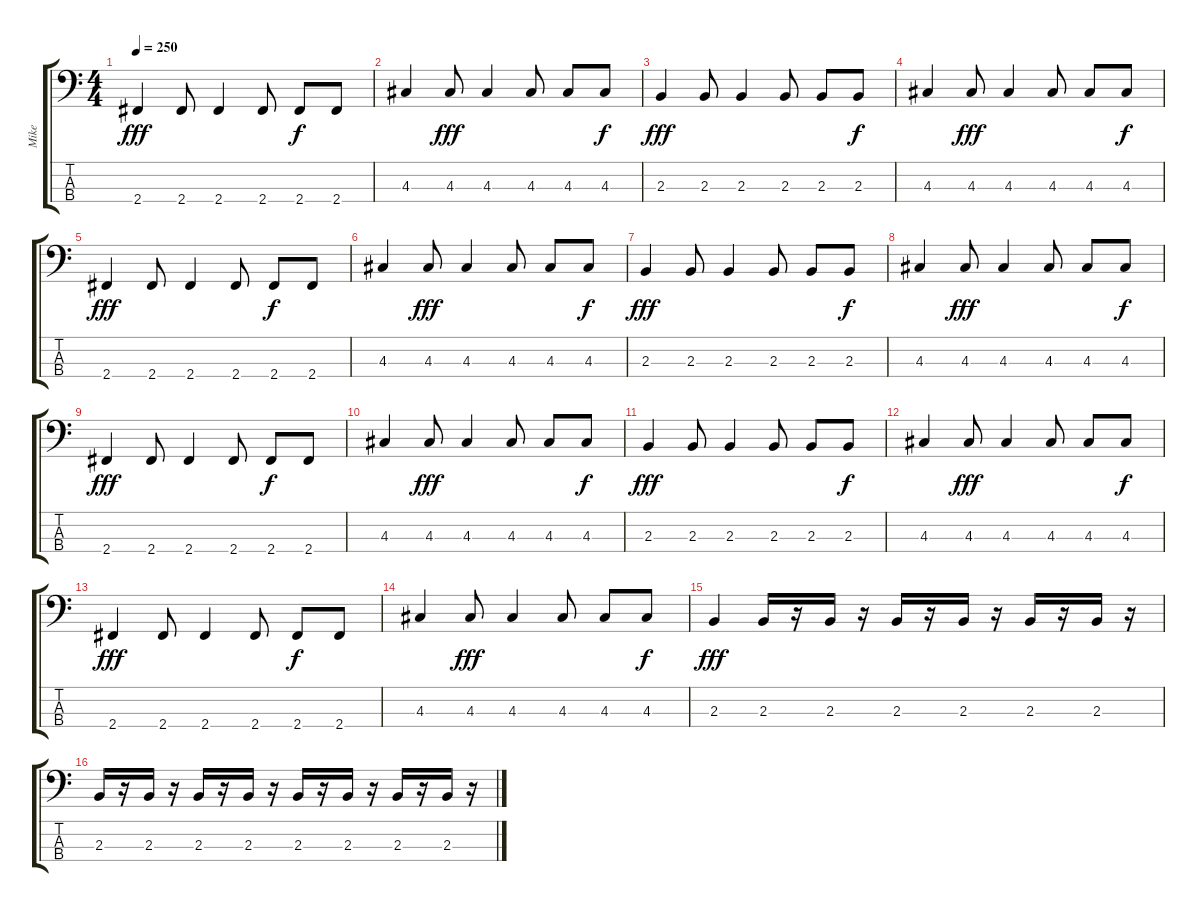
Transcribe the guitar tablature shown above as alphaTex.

\track ("Mike" "Mike") {instrument electricbasspick}
\staff {score tabs}
\tuning (G2 D2 A1 E1) {hide}
\ts (4 4)
\tempo 250
\clef f4
\ks c
2.4.4{dy fff instrument electricbasspick} 2.4.8 2.4.4 2.4.8 2.4.8{dy f} 2.4.8 |
4.3.4 4.3.8{dy fff} 4.3.4 4.3.8 4.3.8 4.3.8{dy f} |
2.3.4{dy fff} 2.3.8 2.3.4 2.3.8 2.3.8 2.3.8{dy f} |
4.3.4 4.3.8{dy fff} 4.3.4 4.3.8 4.3.8 4.3.8{dy f} |
2.4.4{dy fff} 2.4.8 2.4.4 2.4.8 2.4.8{dy f} 2.4.8 |
4.3.4 4.3.8{dy fff} 4.3.4 4.3.8 4.3.8 4.3.8{dy f} |
2.3.4{dy fff} 2.3.8 2.3.4 2.3.8 2.3.8 2.3.8{dy f} |
4.3.4 4.3.8{dy fff} 4.3.4 4.3.8 4.3.8 4.3.8{dy f} |
2.4.4{dy fff} 2.4.8 2.4.4 2.4.8 2.4.8{dy f} 2.4.8 |
4.3.4 4.3.8{dy fff} 4.3.4 4.3.8 4.3.8 4.3.8{dy f} |
2.3.4{dy fff} 2.3.8 2.3.4 2.3.8 2.3.8 2.3.8{dy f} |
4.3.4 4.3.8{dy fff} 4.3.4 4.3.8 4.3.8 4.3.8{dy f} |
2.4.4{dy fff} 2.4.8 2.4.4 2.4.8 2.4.8{dy f} 2.4.8 |
4.3.4 4.3.8{dy fff} 4.3.4 4.3.8 4.3.8 4.3.8{dy f} |
2.3.4{dy fff} 2.3.16 r.16 2.3.16 r.16 2.3.16 r.16 2.3.16 r.16 2.3.16 r.16 2.3.16 r.16 |
2.3.16 r.16 2.3.16 r.16 2.3.16 r.16 2.3.16 r.16 2.3.16 r.16 2.3.16 r.16 2.3.16 r.16 2.3.16 r.16
